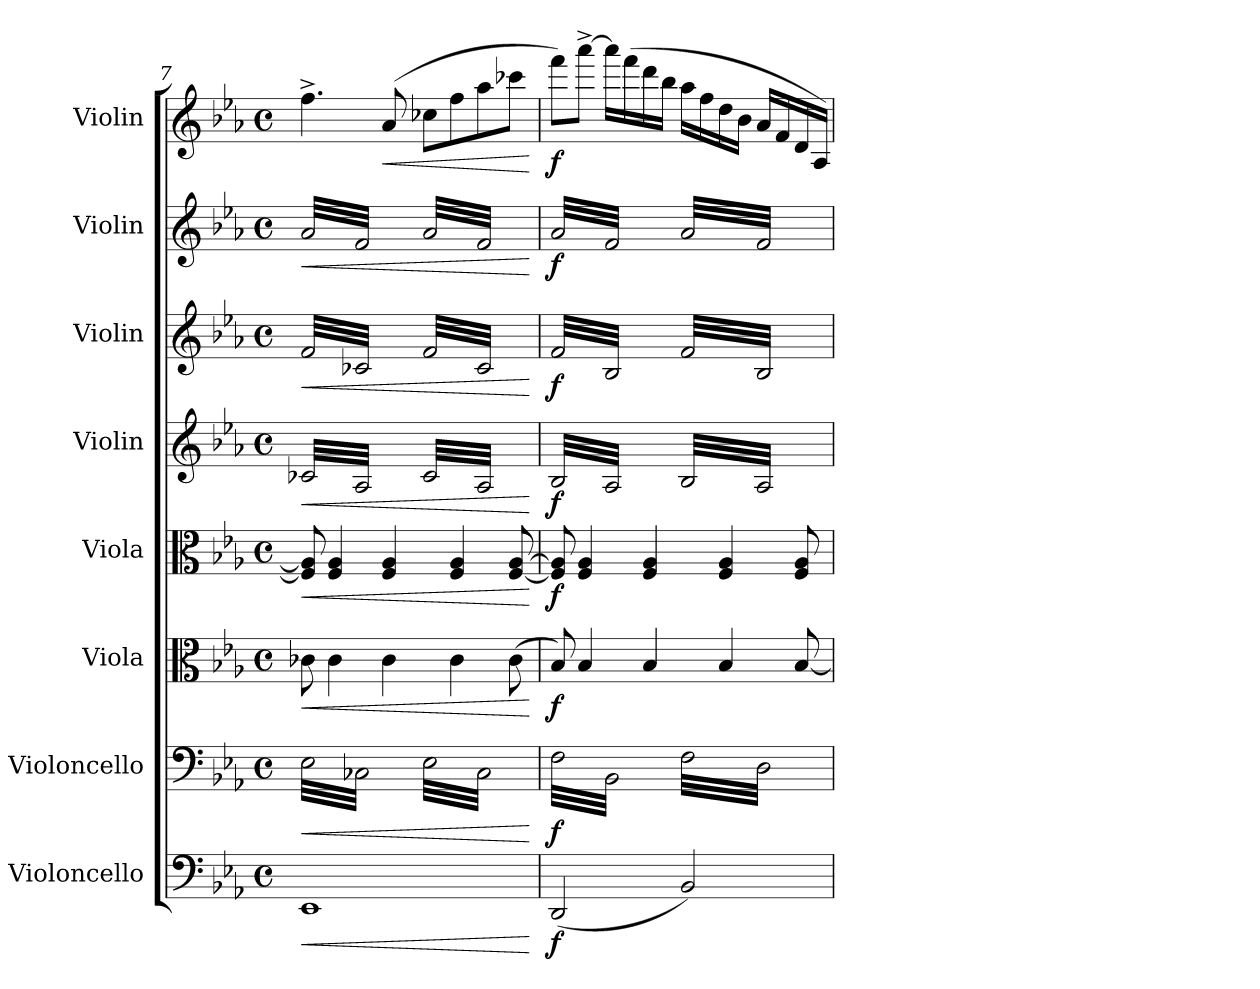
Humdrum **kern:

**kern	**dynam	**kern	**dynam	**kern	**dynam	**kern	**dynam	**kern	**dynam	**kern	**dynam	**kern	**dynam	**kern	**dynam
*part8	*part8	*part7	*part7	*part6	*part6	*part5	*part5	*part4	*part4	*part3	*part3	*part2	*part2	*part1	*part1
*staff8	*staff8	*staff7	*staff7	*staff6	*staff6	*staff5	*staff5	*staff4	*staff4	*staff3	*staff3	*staff2	*staff2	*staff1	*staff1
*I"Violoncello	*	*I"Violoncello	*	*I"Viola	*	*I"Viola	*	*I"Violin	*	*I"Violin	*	*I"Violin	*	*I"Violin	*
*I'Vc.	*	*I'Vc.	*	*I'Vla.	*	*I'Vla.	*	*I'Vln.	*	*I'Vln.	*	*I'Vln.	*	*I'Vln.	*
*clefF4	*	*clefF4	*	*clefC3	*	*clefC3	*	*clefG2	*	*clefG2	*	*clefG2	*	*clefG2	*
*k[b-e-a-]	*	*k[b-e-a-]	*	*k[b-e-a-]	*	*k[b-e-a-]	*	*k[b-e-a-]	*	*k[b-e-a-]	*	*k[b-e-a-]	*	*k[b-e-a-]	*
*M4/4	*	*M4/4	*	*M4/4	*	*M4/4	*	*M4/4	*	*M4/4	*	*M4/4	*	*M4/4	*
*met(c)	*	*met(c)	*	*met(c)	*	*met(c)	*	*met(c)	*	*met(c)	*	*met(c)	*	*met(c)	*
=7	=7	=7	=7	=7	=7	=7	=7	=7	=7	=7	=7	=7	=7	=7	=7
!	!LO:HP:b	!	!LO:HP:b	!	!LO:HP:b	!	!LO:HP:b	!	!LO:HP:b	!	!LO:HP:b	!	!LO:HP:b	!	!
*	*	*tremolo	*	*	*	*	*	*	*	*	*	*	*	*	*
*	*	*	*	*	*	*	*	*tremolo	*	*	*	*	*	*	*
*	*	*	*	*	*	*	*	*	*	*tremolo	*	*	*	*	*
*	*	*	*	*	*	*	*	*	*	*	*	*tremolo	*	*	*
1EE-	<	(>32E-\LLL	<	8c-X\	<	8F/] 8A-/]	<	(<32c-X/LLL	<	(<32f/LLL	<	(<32a-/LLL	<	4.ff^\	.
.	.	32C-X/	.	.	.	.	.	32A-/	.	32c-X/	.	32f/	.	.	.
.	.	32E-\	.	.	.	.	.	32c-X/	.	32f/	.	32a-/	.	.	.
.	.	32C-X/	.	.	.	.	.	32A-/	.	32c-X/	.	32f/	.	.	.
.	.	32E-\	.	4c-\	.	4F/ 4A-/	.	32c-X/	.	32f/	.	32a-/	.	.	.
.	.	32C-X/	.	.	.	.	.	32A-/	.	32c-X/	.	32f/	.	.	.
.	.	32E-\	.	.	.	.	.	32c-X/	.	32f/	.	32a-/	.	.	.
.	.	32C-X/	.	.	.	.	.	32A-/	.	32c-X/	.	32f/	.	.	.
.	.	32E-\	.	.	.	.	.	32c-X/	.	32f/	.	32a-/	.	.	.
.	.	32C-X/	.	.	.	.	.	32A-/	.	32c-X/	.	32f/	.	.	.
.	.	32E-\	.	.	.	.	.	32c-X/	.	32f/	.	32a-/	.	.	.
.	.	32C-X/	.	.	.	.	.	32A-/	.	32c-X/	.	32f/	.	.	.
!	!	!	!	!	!	!	!	!	!	!	!	!	!	!	!LO:HP:b
.	.	32E-\	.	4c-\	.	4F/ 4A-/	.	32c-X/	.	32f/	.	32a-/	.	(>8a-/	<
.	.	32C-X/	.	.	.	.	.	32A-/	.	32c-X/	.	32f/	.	.	.
.	.	32E-\	.	.	.	.	.	32c-X/	.	32f/	.	32a-/	.	.	.
.	.	32C-X/JJJ	.	.	.	.	.	32A-/JJJ	.	32c-X/JJJ	.	32f/JJJ	.	.	.
.	.	32E-\LLL	.	.	.	.	.	32c-/LLL	.	32f/LLL	.	32a-/LLL	.	8cc-X\L	.
.	.	32C-/)	.	.	.	.	.	32A-/)	.	32c-/)	.	32f/)	.	.	.
.	.	32E-\	.	.	.	.	.	32c-/	.	32f/	.	32a-/	.	.	.
.	.	32C-/)	.	.	.	.	.	32A-/)	.	32c-/)	.	32f/)	.	.	.
.	.	32E-\	.	4c-\	.	4F/ 4A-/	.	32c-/	.	32f/	.	32a-/	.	8ff\	.
.	.	32C-/)	.	.	.	.	.	32A-/)	.	32c-/)	.	32f/)	.	.	.
.	.	32E-\	.	.	.	.	.	32c-/	.	32f/	.	32a-/	.	.	.
.	.	32C-/)	.	.	.	.	.	32A-/)	.	32c-/)	.	32f/)	.	.	.
.	.	32E-\	.	.	.	.	.	32c-/	.	32f/	.	32a-/	.	8aa-\	.
.	.	32C-/)	.	.	.	.	.	32A-/)	.	32c-/)	.	32f/)	.	.	.
.	.	32E-\	.	.	.	.	.	32c-/	.	32f/	.	32a-/	.	.	.
.	.	32C-/)	.	.	.	.	.	32A-/)	.	32c-/)	.	32f/)	.	.	.
.	.	32E-\	.	(>8c-\	.	[8F/ [8A-/	.	32c-/	.	32f/	.	32a-/	.	8ccc-X\J	.
.	.	32C-/)	.	.	.	.	.	32A-/)	.	32c-/)	.	32f/)	.	.	.
.	.	32E-\	.	.	.	.	.	32c-/	.	32f/	.	32a-/	.	.	.
.	.	32C-/)JJJ	.	.	.	.	.	32A-/)JJJ	.	32c-/)JJJ	.	32f/)JJJ	.	.	.
.	[	.	[	.	[	.	[	.	[	.	[	.	[	.	[
=8	=8	=8	=8	=8	=8	=8	=8	=8	=8	=8	=8	=8	=8	=8	=8
!	!LO:DY:b	!	!LO:DY:b	!	!LO:DY:b	!	!LO:DY:b	!	!LO:DY:b	!	!LO:DY:b	!	!LO:DY:b	!	!LO:DY:b
(<2DD/	f	(>32F\LLL	f	8B-/)	f	8F/] 8A-/]	f	(<32B-/LLL	f	(<32f/LLL	f	(<32a-/LLL	f	8fff\L)	f
.	.	32BB-/	.	.	.	.	.	32A-/	.	32B-/	.	32f/	.	.	.
.	.	32F\	.	.	.	.	.	32B-/	.	32f/	.	32a-/	.	.	.
.	.	32BB-/	.	.	.	.	.	32A-/	.	32B-/	.	32f/	.	.	.
.	.	32F\	.	4B-/	.	4F/ 4A-/	.	32B-/	.	32f/	.	32a-/	.	[8aaa-^\J	.
.	.	32BB-/	.	.	.	.	.	32A-/	.	32B-/	.	32f/	.	.	.
.	.	32F\	.	.	.	.	.	32B-/	.	32f/	.	32a-/	.	.	.
.	.	32BB-/	.	.	.	.	.	32A-/	.	32B-/	.	32f/	.	.	.
.	.	32F\	.	.	.	.	.	32B-/	.	32f/	.	32a-/	.	16aaa-\LL]	.
.	.	32BB-/	.	.	.	.	.	32A-/	.	32B-/	.	32f/	.	.	.
.	.	32F\	.	.	.	.	.	32B-/	.	32f/	.	32a-/	.	(>16fff\	.
.	.	32BB-/	.	.	.	.	.	32A-/	.	32B-/	.	32f/	.	.	.
.	.	32F\	.	4B-/	.	4F/ 4A-/	.	32B-/	.	32f/	.	32a-/	.	16ddd\	.
.	.	32BB-/	.	.	.	.	.	32A-/	.	32B-/	.	32f/	.	.	.
.	.	32F\	.	.	.	.	.	32B-/	.	32f/	.	32a-/	.	16bb-\JJ	.
.	.	32BB-/JJJ	.	.	.	.	.	32A-/JJJ	.	32B-/JJJ	.	32f/JJJ	.	.	.
2BB-/)	.	32F\LLL	.	.	.	.	.	32B-/LLL	.	32f/LLL	.	32a-/LLL	.	16aa-\LL	.
.	.	32D\)	.	.	.	.	.	32A-/)	.	32B-/)	.	32f/)	.	.	.
.	.	32F\	.	.	.	.	.	32B-/	.	32f/	.	32a-/	.	16ff\	.
.	.	32D\)	.	.	.	.	.	32A-/)	.	32B-/)	.	32f/)	.	.	.
.	.	32F\	.	4B-/	.	4F/ 4A-/	.	32B-/	.	32f/	.	32a-/	.	16dd\	.
.	.	32D\)	.	.	.	.	.	32A-/)	.	32B-/)	.	32f/)	.	.	.
.	.	32F\	.	.	.	.	.	32B-/	.	32f/	.	32a-/	.	16b-\JJ	.
.	.	32D\)	.	.	.	.	.	32A-/)	.	32B-/)	.	32f/)	.	.	.
.	.	32F\	.	.	.	.	.	32B-/	.	32f/	.	32a-/	.	16a-/LL	.
.	.	32D\)	.	.	.	.	.	32A-/)	.	32B-/)	.	32f/)	.	.	.
.	.	32F\	.	.	.	.	.	32B-/	.	32f/	.	32a-/	.	16f/	.
.	.	32D\)	.	.	.	.	.	32A-/)	.	32B-/)	.	32f/)	.	.	.
.	.	32F\	.	[8B-/	.	8F/ 8A-/	.	32B-/	.	32f/	.	32a-/	.	16d/	.
.	.	32D\)	.	.	.	.	.	32A-/)	.	32B-/)	.	32f/)	.	.	.
.	.	32F\	.	.	.	.	.	32B-/	.	32f/	.	32a-/	.	16A-/JJ)	.
.	.	32D\)JJJ	.	.	.	.	.	32A-/)JJJ	.	32B-/)JJJ	.	32f/)JJJ	.	.	.
*	*	*	*	*	*	*	*	*	*	*	*	*Xtremolo	*	*	*
*	*	*	*	*	*	*	*	*	*	*Xtremolo	*	*	*	*	*
*	*	*	*	*	*	*	*	*Xtremolo	*	*	*	*	*	*	*
*	*	*Xtremolo	*	*	*	*	*	*	*	*	*	*	*	*	*
.	.	.	.	.	.	.	.	.	.	.	.	.	.	.	.
.	.	.	.	.	.	.	.	.	.	.	.	.	.	.	.
.	.	.	.	.	.	.	.	.	.	.	.	.	.	.	.
.	.	.	.	.	.	.	.	.	.	.	.	.	.	.	.
.	.	.	.	.	.	.	.	.	.	.	.	.	.	.	.
.	.	.	.	.	.	.	.	.	.	.	.	.	.	.	.
.	.	.	.	.	.	.	.	.	.	.	.	.	.	.	.
.	.	.	.	.	.	.	.	.	.	.	.	.	.	.	.
=	=	=	=	=	=	=	=	=	=	=	=	=	=	=	=
*-	*-	*-	*-	*-	*-	*-	*-	*-	*-	*-	*-	*-	*-	*-	*-
